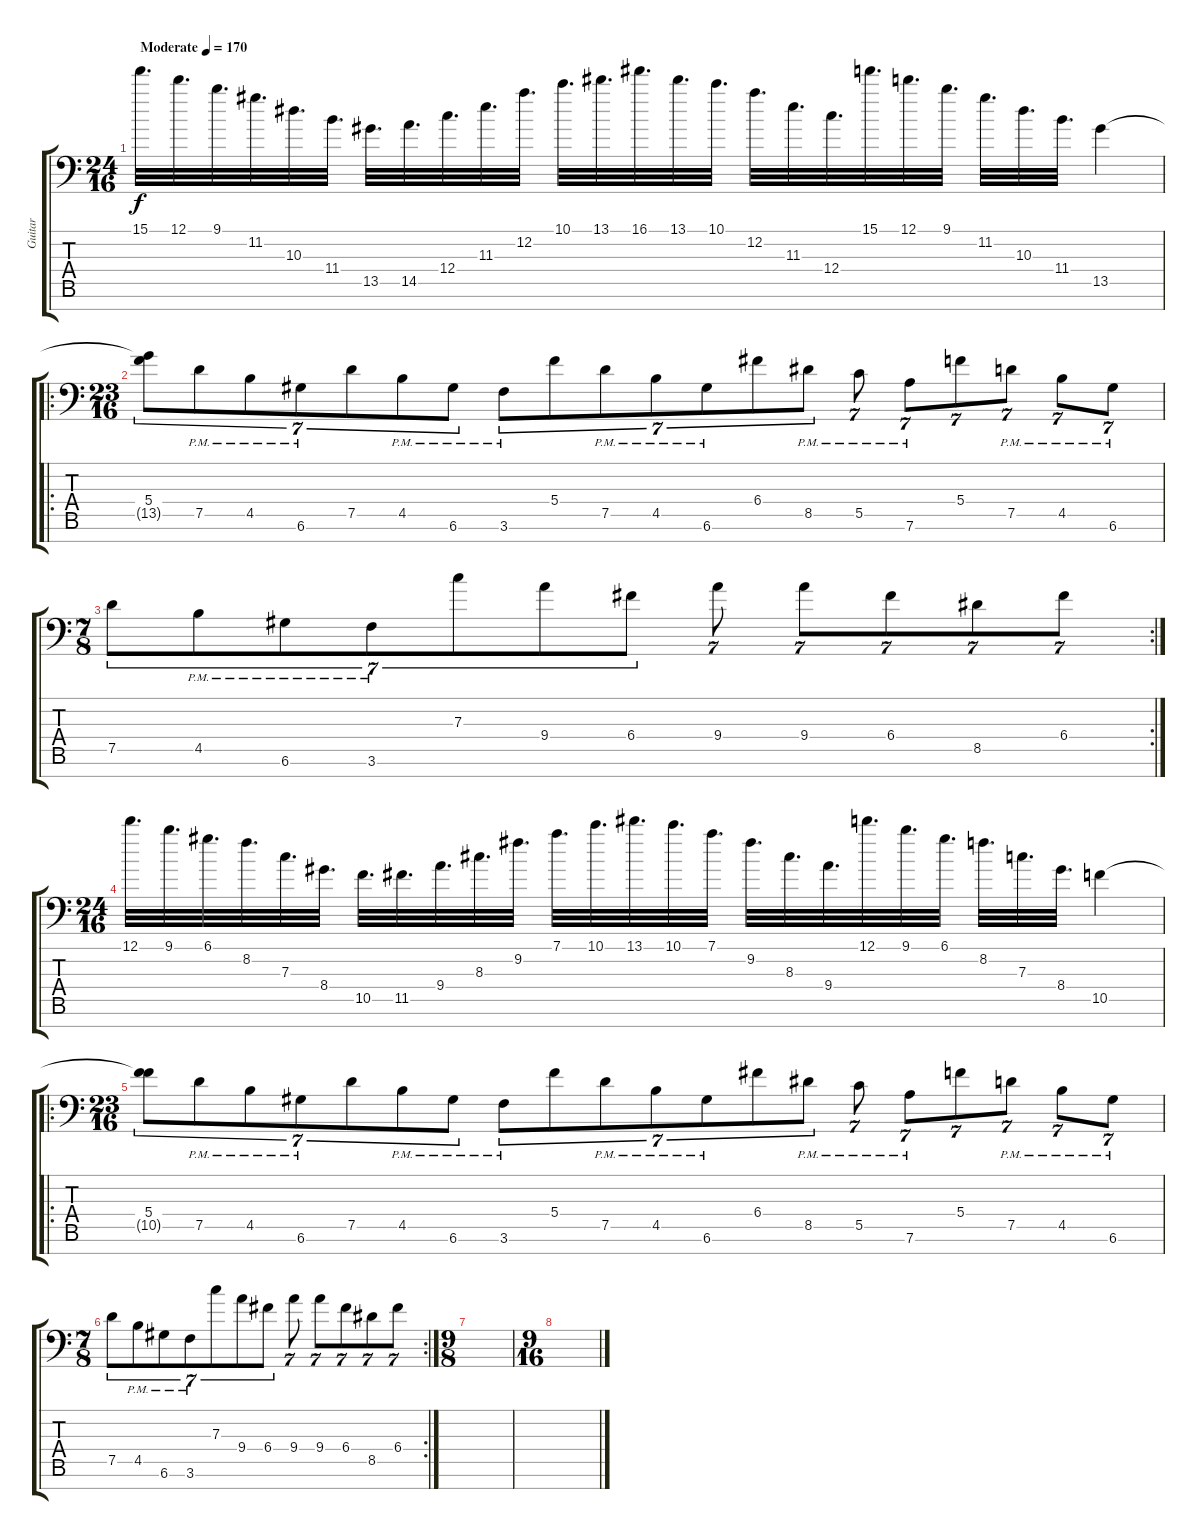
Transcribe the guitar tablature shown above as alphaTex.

\track ("Guitar" "Guitar") {instrument distortionguitar}
\staff {score tabs}
\tuning (D4 A3 F3 C3 G2 D2 G1) {hide}
\ts (24 16)
\tempo (170 "Moderate")
\clef f4
\ks c
15.1.32{d dy f instrument distortionguitar} 12.1.32{d} 9.1.32{d} 11.2.32{d} 10.3.32{d} 11.4.32{d} 13.5.32{d} 14.5.32{d} 12.4.32{d} 11.3.32{d} 12.2.32{d} 10.1.32{d} 13.1.32{d} 16.1.32{d} 13.1.32{d} 10.1.32{d} 12.2.32{d} 11.3.32{d} 12.4.32{d} 15.1.32{d} 12.1.32{d} 9.1.32{d} 11.2.32{d} 10.3.32{d} 11.4.32{d} 13.5.4 |
\ro
\ts (23 16)
(5.4 13.5{t}).8{tu (7 4)} 7.5{pm}.8{tu (7 4)} 4.5{pm}.8{tu (7 4)} 6.6{pm}.8{tu (7 4)} 7.5.8{tu (7 4)} 4.5{pm}.8{tu (7 4)} 6.6{pm}.8{tu (7 4)} 3.6{pm}.8{tu (7 4)} 5.4.8{tu (7 4)} 7.5{pm}.8{tu (7 4)} 4.5{pm}.8{tu (7 4)} 6.6{pm}.8{tu (7 4)} 6.4.8{tu (7 4)} 8.5{pm}.8{tu (7 4)} 5.5{pm}.8{tu (7 4)} 7.6{pm}.8{tu (7 4)} 5.4.8{tu (7 4)} 7.5{pm}.8{tu (7 4)} 4.5{pm}.8{tu (7 4)} 6.6{pm}.8{tu (7 4)} |
\rc 2
\ts (7 8)
7.5.8{tu (7 4)} 4.5{pm}.8{tu (7 4)} 6.6{pm}.8{tu (7 4)} 3.6{pm}.8{tu (7 4)} 7.3.8{tu (7 4)} 9.4.8{tu (7 4)} 6.4.8{tu (7 4)} 9.4.8{tu (7 4)} 9.4.8{tu (7 4)} 6.4.8{tu (7 4)} 8.5.8{tu (7 4)} 6.4.8{tu (7 4)} |
\ts (24 16)
12.1.32{d} 9.1.32{d} 6.1.32{d} 8.2.32{d} 7.3.32{d} 8.4.32{d} 10.5.32{d} 11.5.32{d} 9.4.32{d} 8.3.32{d} 9.2.32{d} 7.1.32{d} 10.1.32{d} 13.1.32{d} 10.1.32{d} 7.1.32{d} 9.2.32{d} 8.3.32{d} 9.4.32{d} 12.1.32{d} 9.1.32{d} 6.1.32{d} 8.2.32{d} 7.3.32{d} 8.4.32{d} 10.5.4 |
\ro
\ts (23 16)
(5.4 10.5{t}).8{tu (7 4)} 7.5{pm}.8{tu (7 4)} 4.5{pm}.8{tu (7 4)} 6.6{pm}.8{tu (7 4)} 7.5.8{tu (7 4)} 4.5{pm}.8{tu (7 4)} 6.6{pm}.8{tu (7 4)} 3.6{pm}.8{tu (7 4)} 5.4.8{tu (7 4)} 7.5{pm}.8{tu (7 4)} 4.5{pm}.8{tu (7 4)} 6.6{pm}.8{tu (7 4)} 6.4.8{tu (7 4)} 8.5{pm}.8{tu (7 4)} 5.5{pm}.8{tu (7 4)} 7.6{pm}.8{tu (7 4)} 5.4.8{tu (7 4)} 7.5{pm}.8{tu (7 4)} 4.5{pm}.8{tu (7 4)} 6.6{pm}.8{tu (7 4)} |
\rc 2
\ts (7 8)
7.5.8{tu (7 4)} 4.5{pm}.8{tu (7 4)} 6.6{pm}.8{tu (7 4)} 3.6{pm}.8{tu (7 4)} 7.3.8{tu (7 4)} 9.4.8{tu (7 4)} 6.4.8{tu (7 4)} 9.4.8{tu (7 4)} 9.4.8{tu (7 4)} 6.4.8{tu (7 4)} 8.5.8{tu (7 4)} 6.4.8{tu (7 4)} |
\ts (9 8)
|
\ts (9 16)
